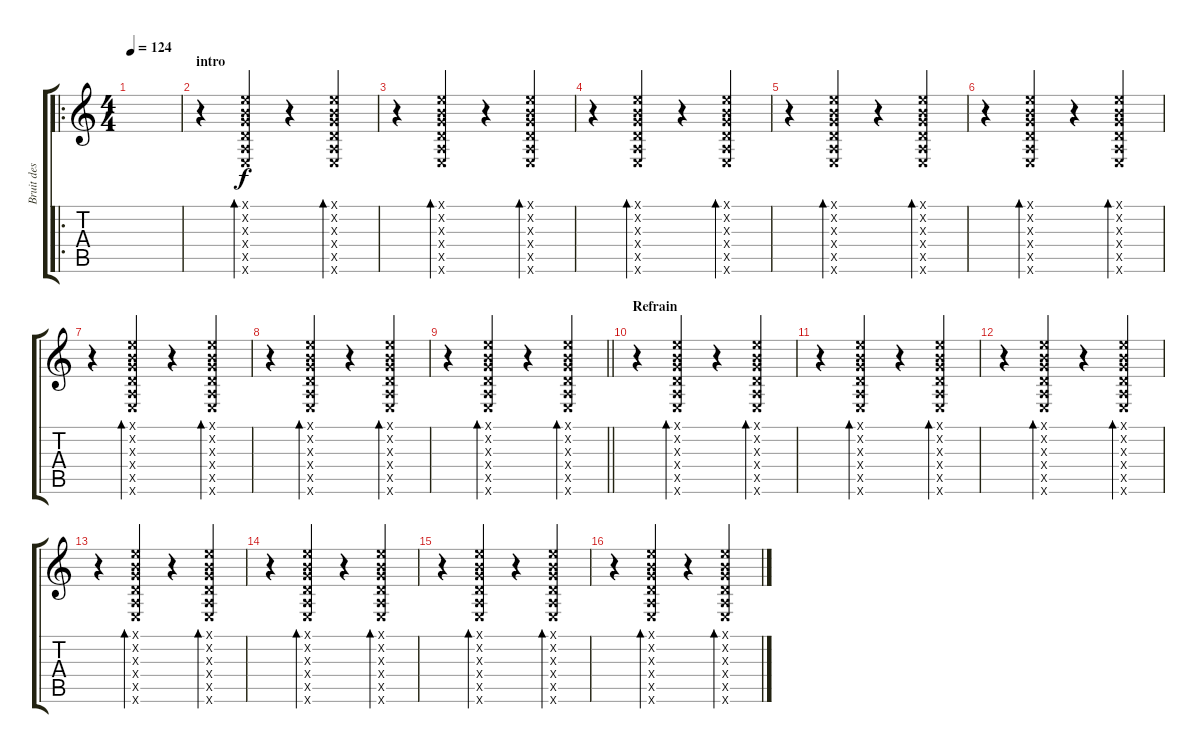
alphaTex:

\track ("Bruit des frets" "Bruit des ") {instrument acousticguitarnylon}
\staff {score tabs}
\tuning (E4 B3 G3 D3 A2 E2) {hide}
\ro
\ts (4 4)
\tempo 124
\clef g2
\ks c
|
\section ("" "intro")
r.4 (0.1{x} 0.2{x} 0.3{x} 0.4{x} 0.5{x} 0.6{x}).4{bd 30} r.4 (0.1{x} 0.2{x} 0.3{x} 0.4{x} 0.5{x} 0.6{x}).4{bd 30} |
r.4 (0.1{x} 0.2{x} 0.3{x} 0.4{x} 0.5{x} 0.6{x}).4{bd 30} r.4 (0.1{x} 0.2{x} 0.3{x} 0.4{x} 0.5{x} 0.6{x}).4{bd 30} |
r.4 (0.1{x} 0.2{x} 0.3{x} 0.4{x} 0.5{x} 0.6{x}).4{bd 30} r.4 (0.1{x} 0.2{x} 0.3{x} 0.4{x} 0.5{x} 0.6{x}).4{bd 30} |
r.4 (0.1{x} 0.2{x} 0.3{x} 0.4{x} 0.5{x} 0.6{x}).4{bd 30} r.4 (0.1{x} 0.2{x} 0.3{x} 0.4{x} 0.5{x} 0.6{x}).4{bd 30} |
r.4 (0.1{x} 0.2{x} 0.3{x} 0.4{x} 0.5{x} 0.6{x}).4{bd 30} r.4 (0.1{x} 0.2{x} 0.3{x} 0.4{x} 0.5{x} 0.6{x}).4{bd 30} |
r.4 (0.1{x} 0.2{x} 0.3{x} 0.4{x} 0.5{x} 0.6{x}).4{bd 30} r.4 (0.1{x} 0.2{x} 0.3{x} 0.4{x} 0.5{x} 0.6{x}).4{bd 30} |
r.4 (0.1{x} 0.2{x} 0.3{x} 0.4{x} 0.5{x} 0.6{x}).4{bd 30} r.4 (0.1{x} 0.2{x} 0.3{x} 0.4{x} 0.5{x} 0.6{x}).4{bd 30} |
\barLineRight lightlight
r.4 (0.1{x} 0.2{x} 0.3{x} 0.4{x} 0.5{x} 0.6{x}).4{bd 30} r.4 (0.1{x} 0.2{x} 0.3{x} 0.4{x} 0.5{x} 0.6{x}).4{bd 30} |
\section ("" "Refrain")
r.4 (0.1{x} 0.2{x} 0.3{x} 0.4{x} 0.5{x} 0.6{x}).4{bd 30} r.4 (0.1{x} 0.2{x} 0.3{x} 0.4{x} 0.5{x} 0.6{x}).4{bd 30} |
r.4 (0.1{x} 0.2{x} 0.3{x} 0.4{x} 0.5{x} 0.6{x}).4{bd 30} r.4 (0.1{x} 0.2{x} 0.3{x} 0.4{x} 0.5{x} 0.6{x}).4{bd 30} |
r.4 (0.1{x} 0.2{x} 0.3{x} 0.4{x} 0.5{x} 0.6{x}).4{bd 30} r.4 (0.1{x} 0.2{x} 0.3{x} 0.4{x} 0.5{x} 0.6{x}).4{bd 30} |
r.4 (0.1{x} 0.2{x} 0.3{x} 0.4{x} 0.5{x} 0.6{x}).4{bd 30} r.4 (0.1{x} 0.2{x} 0.3{x} 0.4{x} 0.5{x} 0.6{x}).4{bd 30} |
r.4 (0.1{x} 0.2{x} 0.3{x} 0.4{x} 0.5{x} 0.6{x}).4{bd 30} r.4 (0.1{x} 0.2{x} 0.3{x} 0.4{x} 0.5{x} 0.6{x}).4{bd 30} |
r.4 (0.1{x} 0.2{x} 0.3{x} 0.4{x} 0.5{x} 0.6{x}).4{bd 30} r.4 (0.1{x} 0.2{x} 0.3{x} 0.4{x} 0.5{x} 0.6{x}).4{bd 30} |
r.4 (0.1{x} 0.2{x} 0.3{x} 0.4{x} 0.5{x} 0.6{x}).4{bd 30} r.4 (0.1{x} 0.2{x} 0.3{x} 0.4{x} 0.5{x} 0.6{x}).4{bd 30}
